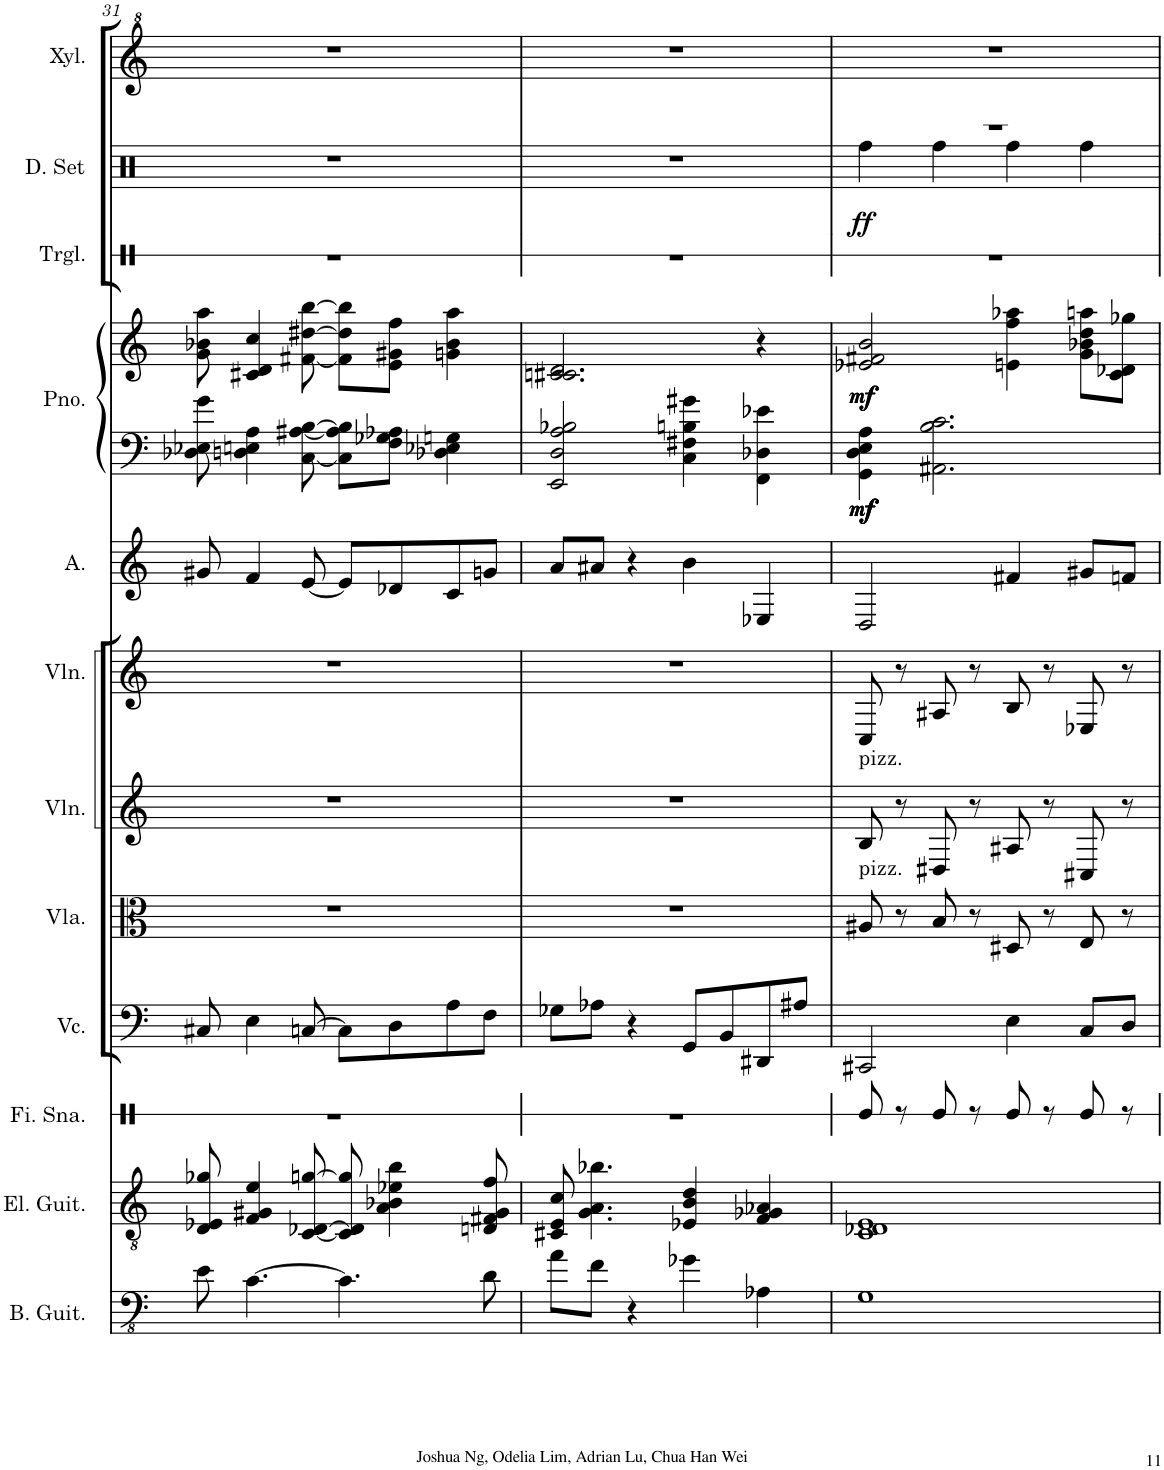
**kern	**kern	**kern	**kern	**kern	**kern	**kern	**kern	**kern	**kern	**dynam	**kern	**kern	**dynam	**kern
*part12	*part11	*part10	*part9	*part8	*part7	*part6	*part5	*part4	*part4	*part4	*part3	*part2	*part2	*part1
*staff13	*staff12	*staff11	*staff10	*staff9	*staff8	*staff7	*staff6	*staff5	*staff4	*staff4/5	*staff3	*staff2	*staff2	*staff1
*I"Bass Guitar	*I"Electric Guitar	*I"Finger Snap	*I"Violoncello	*I"Viola	*I"Violin	*I"Violin	*I"Alto	*I"Piano	*	*	*I"Triangle	*I"Drumset	*	*I"Xylophone
*I'B. Guit.	*I'El. Guit.	*I'Fi. Sna.	*I'Vc.	*I'Vla.	*I'Vln.	*I'Vln.	*I'A.	*I'Pno.	*	*	*I'Trgl.	*I'D. Set	*	*I'Xyl.
!!LO:PB:g=z
*clefFv4	*clefGv2	*clefX	*clefF4	*clefC3	*clefG2	*clefG2	*clefG2	*clefF4	*clefG2	*	*clefX	*clefX	*	*clefG^2
*k[]	*k[]	*k[]	*k[]	*k[]	*k[]	*k[]	*k[]	*k[]	*k[]	*	*k[]	*k[]	*	*k[]
*M4/4	*M4/4	*M4/4	*M4/4	*M4/4	*M4/4	*M4/4	*M4/4	*M4/4	*M4/4	*	*M4/4	*M4/4	*	*M4/4
=31	=31	=31	=31	=31	=31	=31	=31	=31	=31	=31	=31	=31	=31	=31
8E\	8D/ 8E-X/ 8g-X/	1r	8C#X/	1r	1r	1r	8g#X/	8D-X\ 8E-X\ 8g\	8g\ 8b-X\ 8aa\	.	1r	1r	.	1r
[4.C\	4F/ 4G#X/ 4e/	.	4E\	.	.	.	4f/	4Dn\ 4En\ 4A\	4c#X/ 4d/ 4cc/	.	.	.	.	.
.	[8C/ [8D-X/ [8gn/	.	[8Cn/	.	.	.	[8e/	[8C\ [8A#X\ [8B\	[8f#X\ [8dd#X\ [8bb\	.	.	.	.	.
4.C\]	8C/] 8D-/] 8g/]	.	8C\L]	.	.	.	8e/L]	8C\] 8A#\] 8B\]L	8f#\] 8dd#\] 8bb\]L	.	.	.	.	.
.	4A\ 4B-X\ 4e-X\ 4b\	.	8D\	.	.	.	8d-X/	8F\ 8G-X\ 8A-X\J	8e\ 8g#X\ 8ff\J	.	.	.	.	.
.	.	.	8A\	.	.	.	8c/	4D-X\ 4E-X\ 4Gn\	4gn\ 4b-\ 4aa\	.	.	.	.	.
8D\	8Dn/ 8F#X/ 8G#/ 8f/	.	8F\J	.	.	.	8gn/J	.	.	.	.	.	.	.
=32	=32	=32	=32	=32	=32	=32	=32	=32	=32	=32	=32	=32	=32	=32
8A\L	8C#X/ 8E/ 8c/	1r	8G-X\L	1r	1r	1r	8a/L	2EE/ 2D/ 2A/ 2B-X/	2.cn/ 2.c#X/ 2.d/	.	1r	1r	.	1r
8F\J	4.G\ 4.A\ 4.b-X\	.	8A-X\J	.	.	.	8a#X/J	.	.	.	.	.	.	.
4r	.	.	4r	.	.	.	4r	.	.	.	.	.	.	.
4G-X\	4E-X/ 4B/ 4d/	.	8GG/L	.	.	.	4b\	4C\ 4F#X\ 4Bn\ 4g#X\	.	.	.	.	.	.
.	.	.	8BB/	.	.	.	.	.	.	.	.	.	.	.
4AA-X\	4F/ 4G-X/ 4A-X/	.	8DD#X/	.	.	.	4E-X/	4FF\ 4D-X\ 4e-X\	4r	.	.	.	.	.
.	.	.	8A#X/J	.	.	.	.	.	.	.	.	.	.	.
=33	=33	=33	=33	=33	=33	=33	=33	=33	=33	=33	=33	=33	=33	=33
*	*	*	*	*	*	*	*	*	*	*	*	*^	*	*
!	!	!	!	!	!LO:TX:a:t=pizz.	!	!	!	!	!	!	!	!	!	!
!	!	!	!	!LO:TX:a:t=pizz.	!	!	!	!	!	!	!	!	!	!	!
!	!	!	!	!	!	!	!	!	!	!LO:DY:b=2	!	!	!	!	!
!	!	!	!	!	!	!	!	!	!	!LO:DY:n=1:b=2	!	!	!	!	!
!	!	!	!	!	!	!	!	!	!	!LO:DY:n=2:b=2	!	!	!	!	!
!	!	!	!	!	!	!	!	!	!	!LO:DY:n=3:b=2	!	!	!	!	!
!	!	!	!	!	!	!	!	!	!	!LO:DY:n=4:b	!	!	!	!	!
!	!	!	!	!	!	!	!	!	!	!LO:DY:n=5:b	!	!	!	!	!
!	!	!	!	!	!	!	!	!	!	!LO:DY:n=6:b	!	!	!	!LO:DY:b	!
1GG	1C 1D-X 1E	8Re/	2CC#X/	8A#X/	8B/	8C/	2D/	4GG\ 4D\ 4E\ 4A\	2e-X/ 2f#X/ 2b/	mf mf mf mf mf mf mf	1r	1r	4Rff\	ff	1r
.	.	8r	.	8r	8r	8r	.	.	.	.	.	.	.	.	.
.	.	8Re/	.	8B/	8D#X/	8A#X/	.	2.AA#X\ 2.B\ 2.c\	.	.	.	.	4Rff\	.	.
.	.	8r	.	8r	8r	8r	.	.	.	.	.	.	.	.	.
.	.	8Re/	4E\	8D#X/	8A#X/	8B/	4f#X/	.	4en\ 4ff\ 4aa-X\	.	.	.	4Rff\	.	.
.	.	8r	.	8r	8r	8r	.	.	.	.	.	.	.	.	.
.	.	8Re/	8C/L	8E/	8C#X/	8E-X/	8g#X/L	.	8g\ 8b-X\ 8dd\ 8aan\L	.	.	.	4Rff\	.	.
.	.	8r	8D/J	8r	8r	8r	8fn/J	.	8c\ 8d-X\ 8gg-X\J	.	.	.	.	.	.
*	*	*	*	*	*	*	*	*	*	*	*	*v	*v	*	*
=	=	=	=	=	=	=	=	=	=	=	=	=	=	=
*-	*-	*-	*-	*-	*-	*-	*-	*-	*-	*-	*-	*-	*-	*-
